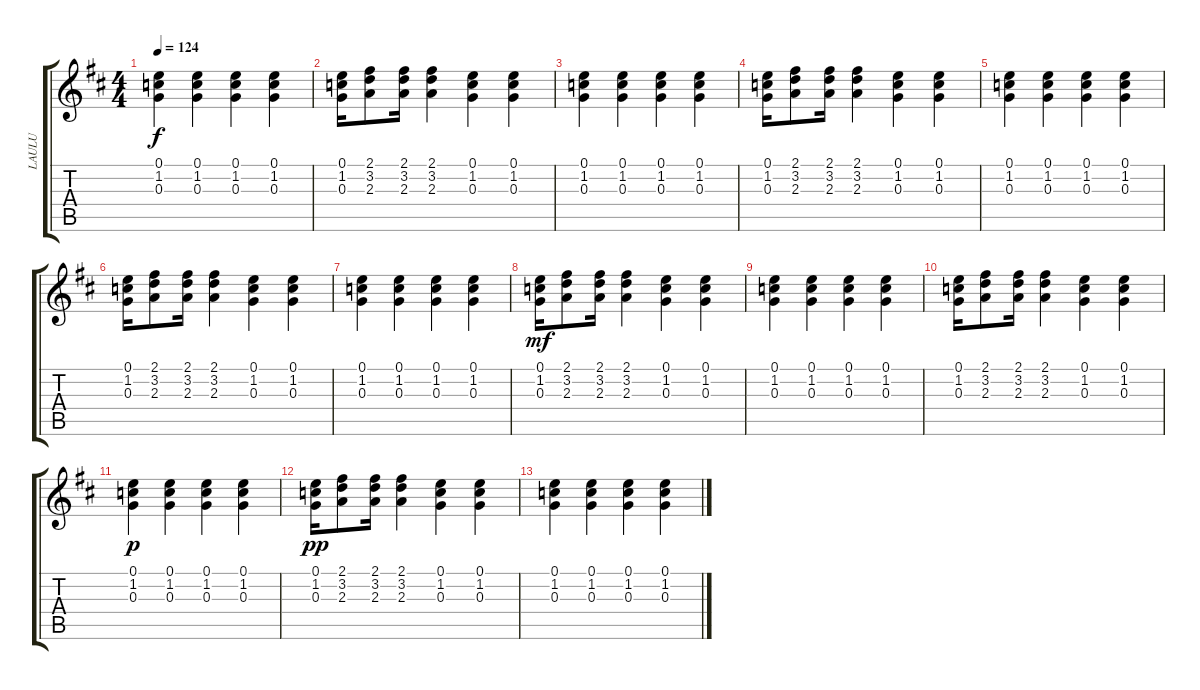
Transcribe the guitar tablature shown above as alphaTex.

\track ("LAULU" "LAULU") {instrument acousticguitarsteel}
\staff {score tabs}
\tuning (E4 B3 G3 D3 A2 E2) {hide}
\ts (4 4)
\tempo 124
\clef g2
\ks d
(0.1 1.2 0.3).4{dy f} (0.1 1.2 0.3).4 (0.1 1.2 0.3).4 (0.1 1.2 0.3).4 |
(0.1 1.2 0.3).16 (2.1 3.2 2.3).8 (2.1 3.2 2.3).16 (2.1 3.2 2.3).4 (0.1 1.2 0.3).4 (0.1 1.2 0.3).4 |
(0.1 1.2 0.3).4 (0.1 1.2 0.3).4 (0.1 1.2 0.3).4 (0.1 1.2 0.3).4 |
(0.1 1.2 0.3).16 (2.1 3.2 2.3).8 (2.1 3.2 2.3).16 (2.1 3.2 2.3).4 (0.1 1.2 0.3).4 (0.1 1.2 0.3).4 |
(0.1 1.2 0.3).4 (0.1 1.2 0.3).4 (0.1 1.2 0.3).4 (0.1 1.2 0.3).4 |
(0.1 1.2 0.3).16 (2.1 3.2 2.3).8 (2.1 3.2 2.3).16 (2.1 3.2 2.3).4 (0.1 1.2 0.3).4 (0.1 1.2 0.3).4 |
(0.1 1.2 0.3).4 (0.1 1.2 0.3).4 (0.1 1.2 0.3).4 (0.1 1.2 0.3).4 |
(0.1 1.2 0.3).16{dy mf} (2.1 3.2 2.3).8 (2.1 3.2 2.3).16 (2.1 3.2 2.3).4 (0.1 1.2 0.3).4 (0.1 1.2 0.3).4 |
(0.1 1.2 0.3).4 (0.1 1.2 0.3).4 (0.1 1.2 0.3).4 (0.1 1.2 0.3).4 |
(0.1 1.2 0.3).16 (2.1 3.2 2.3).8 (2.1 3.2 2.3).16 (2.1 3.2 2.3).4 (0.1 1.2 0.3).4 (0.1 1.2 0.3).4 |
(0.1 1.2 0.3).4{dy p} (0.1 1.2 0.3).4 (0.1 1.2 0.3).4 (0.1 1.2 0.3).4 |
(0.1 1.2 0.3).16{dy pp} (2.1 3.2 2.3).8 (2.1 3.2 2.3).16 (2.1 3.2 2.3).4 (0.1 1.2 0.3).4 (0.1 1.2 0.3).4 |
(0.1 1.2 0.3).4 (0.1 1.2 0.3).4 (0.1 1.2 0.3).4 (0.1 1.2 0.3).4
